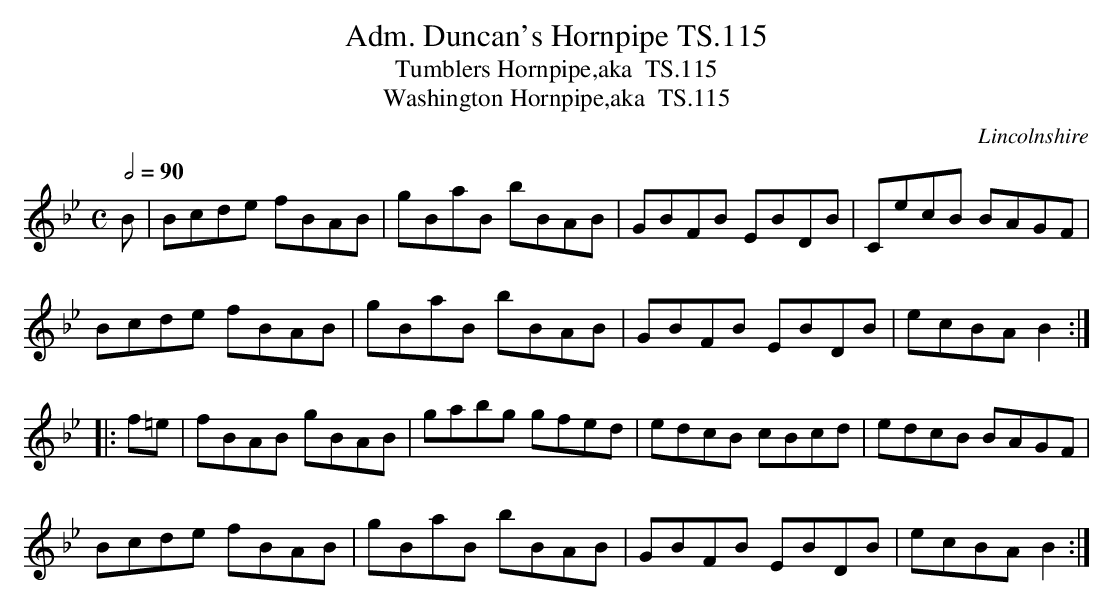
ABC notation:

X:1
T:Adm. Duncan's Hornpipe TS.115
T:Tumblers Hornpipe,aka  TS.115
T:Washington Hornpipe,aka  TS.115
L:1/8
M:C
O:Lincolnshire
Q:1/2=90
K:Bb
B|Bcde fBAB|gBaB bBAB|GBFB EBDB|CecB BAGF|!
Bcde fBAB|gBaB bBAB|GBFB EBDB|ecBAB2:|!
|:f=e|fBAB gBAB|gabg gfed|edcB cBcd|edcB BAGF|!
Bcde fBAB |gBaB bBAB|GBFB EBDB|ecBAB2:|]
